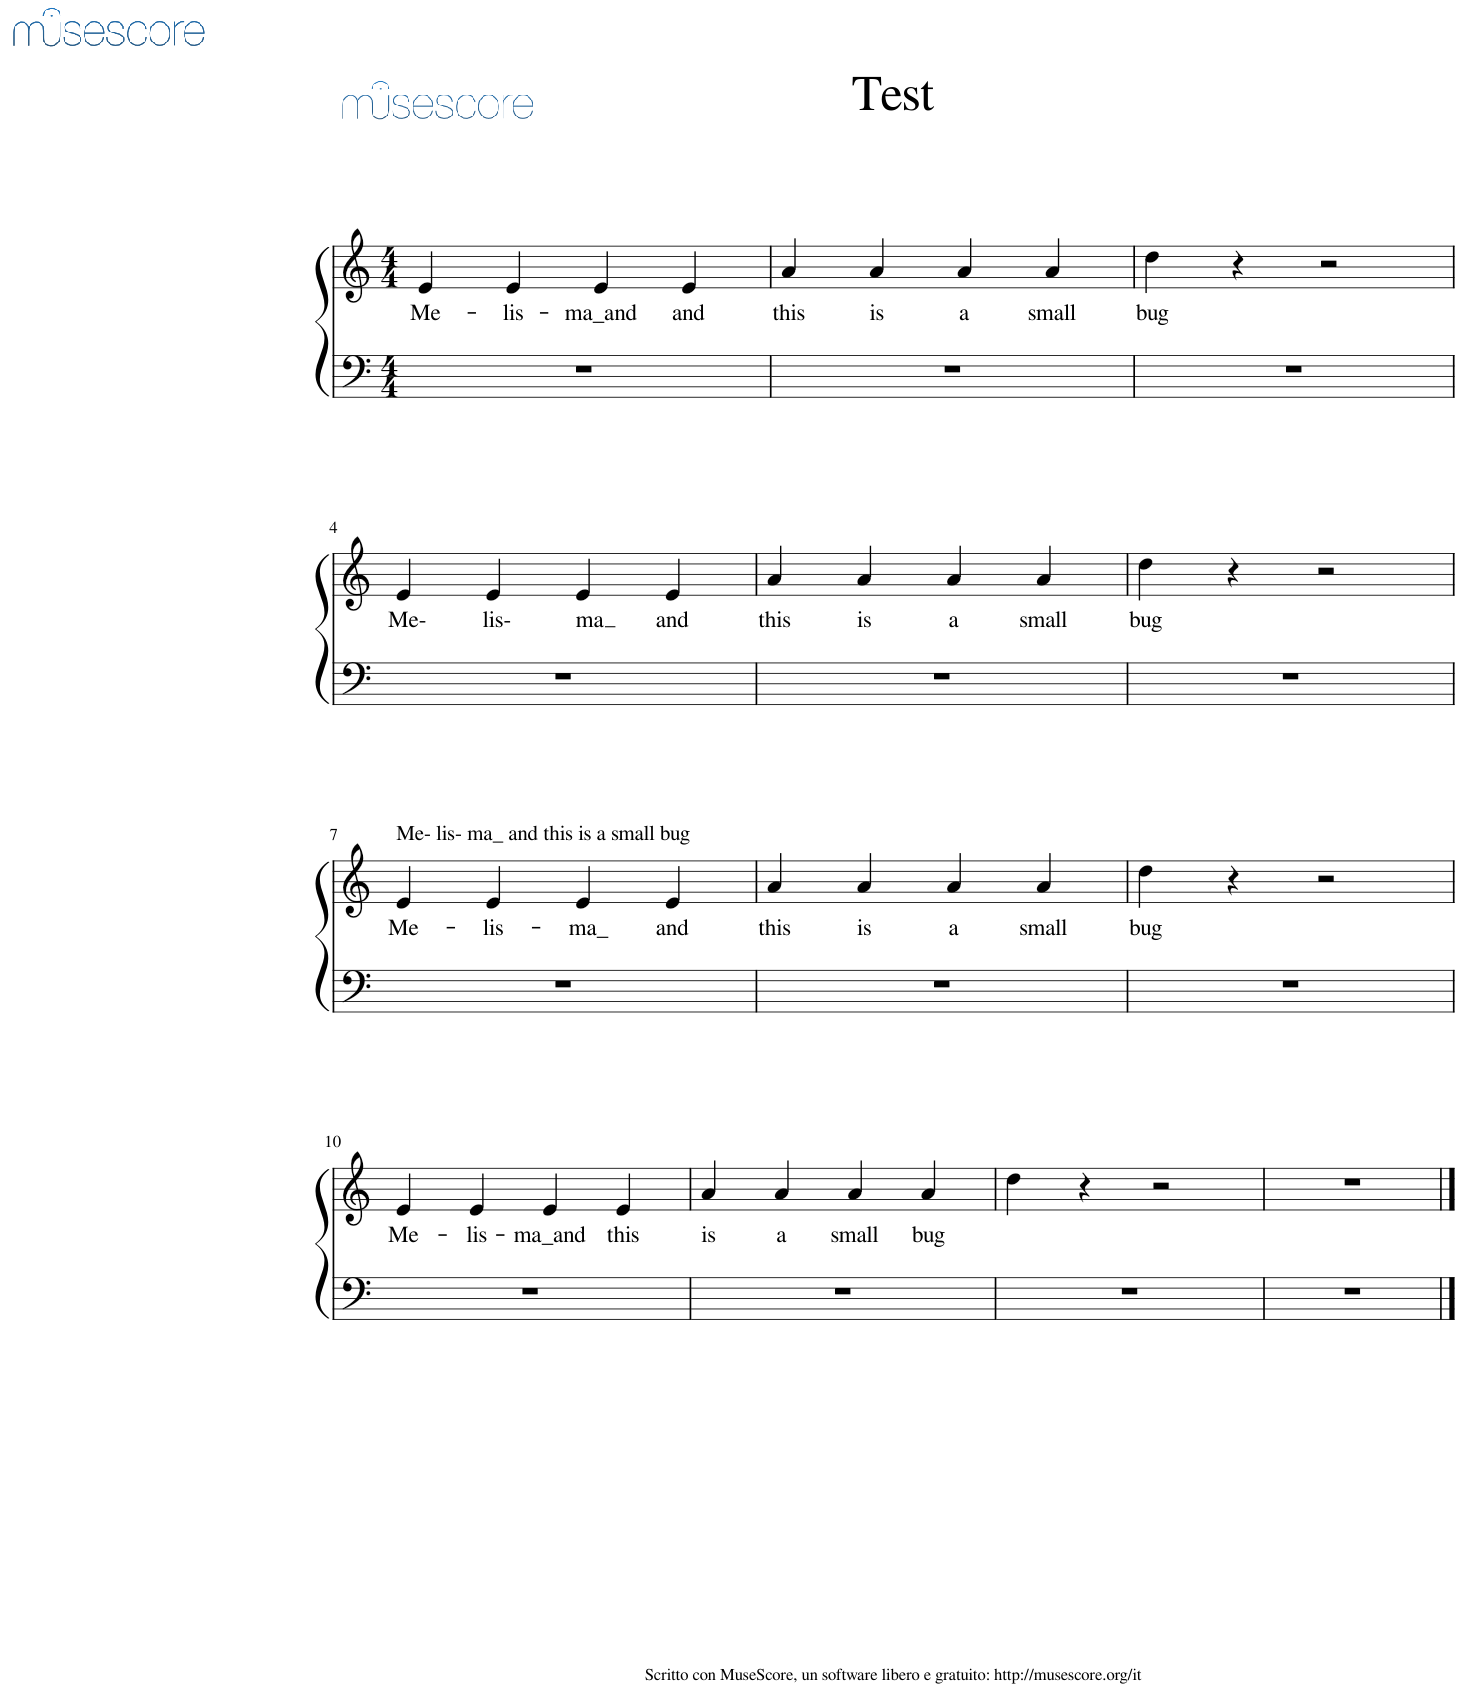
**kern	**kern	**text
*part1	*part1	*part1
*staff2	*staff1	*staff1
*I"Piano	*	*
*I'Pno.	*	*
*clefF4	*clefG2	*
*k[]	*k[]	*
*M4/4	*M4/4	*
=1	=1	=1
!	!	!LO:LY:b
1r	4e/	Me-
!	!	!LO:LY:b
.	4e/	-lis-
!	!	!LO:LY:b
.	4e/	-ma_and
!	!	!LO:LY:b
.	4e/	and
=2	=2	=2
!	!	!LO:LY:b
1r	4a/	this
!	!	!LO:LY:b
.	4a/	is
!	!	!LO:LY:b
.	4a/	a
!	!	!LO:LY:b
.	4a/	small
=3	=3	=3
!	!	!LO:LY:b
1r	4dd\	bug
.	4r	.
.	2r	.
!!LO:LB:g=z
=4	=4	=4
!	!	!LO:LY:b
1r	4e/	Me-
!	!	!LO:LY:b
.	4e/	lis-
!	!	!LO:LY:b
.	4e/	ma
!	!	!LO:LY:b
.	4e/	and
=5	=5	=5
!	!	!LO:LY:b
1r	4a/	this
!	!	!LO:LY:b
.	4a/	is
!	!	!LO:LY:b
.	4a/	a
!	!	!LO:LY:b
.	4a/	small
=6	=6	=6
!	!	!LO:LY:b
1r	4dd\	bug
.	4r	.
.	2r	.
!!LO:LB:g=z
=7	=7	=7
!	!LO:TX:a:t=Me- lis- ma_ and this is a small bug	!
!	!	!LO:LY:b
1r	4e/	Me-
!	!	!LO:LY:b
.	4e/	-lis-
!	!	!LO:LY:b
.	4e/	-ma_
!	!	!LO:LY:b
.	4e/	and
=8	=8	=8
!	!	!LO:LY:b
1r	4a/	this
!	!	!LO:LY:b
.	4a/	is
!	!	!LO:LY:b
.	4a/	a
!	!	!LO:LY:b
.	4a/	small
=9	=9	=9
!	!	!LO:LY:b
1r	4dd\	bug
.	4r	.
.	2r	.
!!LO:LB:g=z
=10	=10	=10
!	!	!LO:LY:b
1r	4e/	Me-
!	!	!LO:LY:b
.	4e/	-lis-
!	!	!LO:LY:b
.	4e/	-ma_and
!	!	!LO:LY:b
.	4e/	this
=11	=11	=11
!	!	!LO:LY:b
1r	4a/	is
!	!	!LO:LY:b
.	4a/	a
!	!	!LO:LY:b
.	4a/	small
!	!	!LO:LY:b
.	4a/	bug
=12	=12	=12
1r	4dd\	.
.	4r	.
.	2r	.
=13	=13	=13
1r	1r	.
==	==	==
*-	*-	*-
